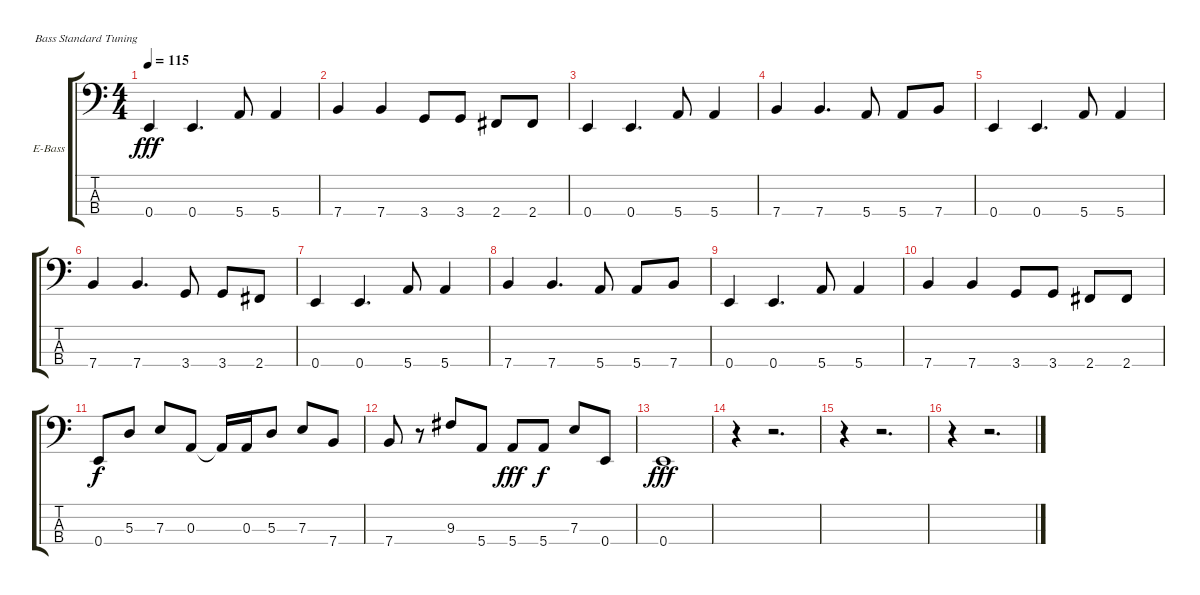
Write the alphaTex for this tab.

\bracketExtendMode groupsimilarinstruments
\firstSystemTrackNameOrientation horizontal
\otherSystemsTrackNameOrientation horizontal
\track ("Bass Guitar" "E-Bass") {instrument electricbassfinger}
\staff {score tabs}
\tuning (G2 D2 A1 E1)
\ts (4 4)
\tempo 115
\clef f4
\ks c
0.4.4{dy fff} 0.4.4{d} 5.4.8 5.4.4 |
7.4.4 7.4.4 3.4.8 3.4.8 2.4.8 2.4.8 |
0.4.4 0.4.4{d} 5.4.8 5.4.4 |
7.4.4 7.4.4{d} 5.4.8 5.4.8 7.4.8 |
0.4.4 0.4.4{d} 5.4.8 5.4.4 |
7.4.4 7.4.4{d} 3.4.8 3.4.8 2.4.8 |
0.4.4 0.4.4{d} 5.4.8 5.4.4 |
7.4.4 7.4.4{d} 5.4.8 5.4.8 7.4.8 |
0.4.4 0.4.4{d} 5.4.8 5.4.4 |
7.4.4 7.4.4 3.4.8 3.4.8 2.4.8 2.4.8 |
0.4.8{dy f} 5.3.8 7.3.8 0.3.8 0.3{t}.16 0.3.16 5.3.8 7.3.8 7.4.8 |
7.4.8 r.8 9.3.8 5.4.8 5.4.8{dy fff} 5.4.8{dy f} 7.3.8 0.4.8 |
0.4.1{dy fff} |
r.4 r.2{d} |
r.4 r.2{d} |
r.4 r.2{d}
